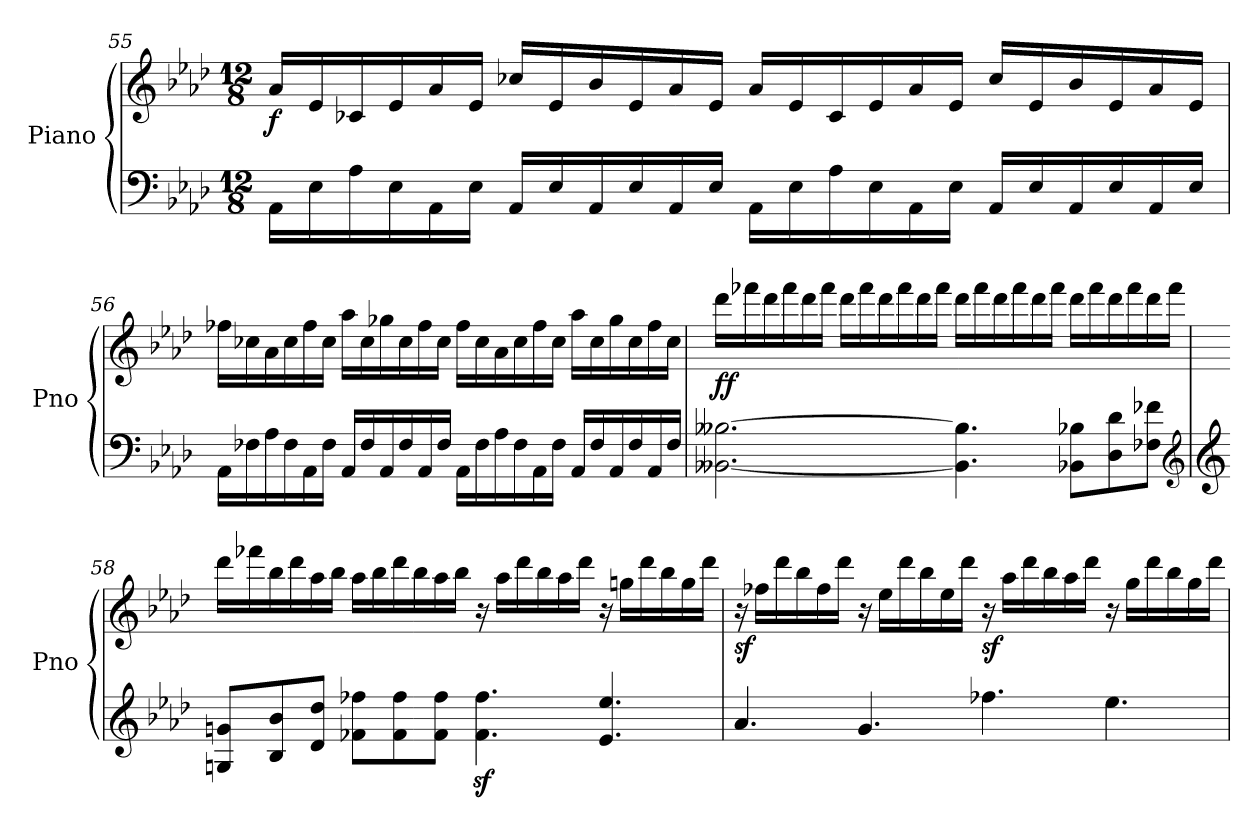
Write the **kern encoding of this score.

**kern	**kern	**dynam
*part1	*part1	*part1
*staff2	*staff1	*staff1/2
*I"Piano	*	*
*I'Pno	*	*
*clefF4	*clefG2	*
*k[b-e-a-d-]	*k[b-e-a-d-]	*
*A-:	*A-:	*
*M12/8	*M12/8	*
=55	=55	=55
!	!	!LO:DY:b
16AA-\LL	16a-/LL	f
16E-\	16e-/	.
16A-\	16c-X/	.
16E-\	16e-/	.
16AA-\	16a-/	.
16E-\JJ	16e-/JJ	.
16AA-/LL	16cc-X/LL	.
16E-/	16e-/	.
16AA-/	16b-/	.
16E-/	16e-/	.
16AA-/	16a-/	.
16E-/JJ	16e-/JJ	.
16AA-\LL	16a-/LL	.
16E-\	16e-/	.
16A-\	16c-/	.
16E-\	16e-/	.
16AA-\	16a-/	.
16E-\JJ	16e-/JJ	.
16AA-/LL	16cc-/LL	.
16E-/	16e-/	.
16AA-/	16b-/	.
16E-/	16e-/	.
16AA-/	16a-/	.
16E-/JJ	16e-/JJ	.
!!LO:LB:g=z
=56	=56	=56
16AA-\LL	16ff-X\LL	.
16F-X\	16cc-X\	.
16A-\	16a-\	.
16F-\	16cc-\	.
16AA-\	16ff-\	.
16F-\JJ	16cc-\JJ	.
16AA-/LL	16aa-\LL	.
16F-/	16cc-\	.
16AA-/	16gg-X\	.
16F-/	16cc-\	.
16AA-/	16ff-\	.
16F-/JJ	16cc-\JJ	.
16AA-\LL	16ff-\LL	.
16F-\	16cc-\	.
16A-\	16a-\	.
16F-\	16cc-\	.
16AA-\	16ff-\	.
16F-\JJ	16cc-\JJ	.
16AA-/LL	16aa-\LL	.
16F-/	16cc-\	.
16AA-/	16gg-\	.
16F-/	16cc-\	.
16AA-/	16ff-\	.
16F-/JJ	16cc-\JJ	.
=57	=57	=57
!	!	!LO:DY:b
[2.BB--X\ [2.B--X\	16ddd-\LL	ff
.	16fff-X\	.
.	16ddd-\	.
.	16fff-\	.
.	16ddd-\	.
.	16fff-\JJ	.
.	16ddd-\LL	.
.	16fff-\	.
.	16ddd-\	.
.	16fff-\	.
.	16ddd-\	.
.	16fff-\JJ	.
4.BB--\] 4.B--\]	16ddd-\LL	.
.	16fff-\	.
.	16ddd-\	.
.	16fff-\	.
.	16ddd-\	.
.	16fff-\JJ	.
8BB-X\ 8B-X\L	16ddd-\LL	.
.	16fff-\	.
8D-\ 8d-\	16ddd-\	.
.	16fff-\	.
8F-X\ 8f-X\J	16ddd-\	.
.	16fff-\JJ	.
*clefG2	*	*
!!LO:LB:g=z
=58	=58	=58
*clefG2	*	*
8Gn/ 8gn/L	16ddd-\LL	.
.	16fff-X\	.
8B-/ 8b-/	16bb-\	.
.	16ddd-\	.
8d-/ 8dd-/J	16aa-\	.
.	16bb-\JJ	.
8f-X\ 8ff-X\L	16aa-\LL	.
.	16bb-\	.
8f-\ 8ff-\	16ddd-\	.
.	16bb-\	.
8f-\ 8ff-\J	16aa-\	.
.	16bb-\JJ	.
4.f-\z< 4.ff-\z<	16r	.
.	16aa-\LL	.
.	16ddd-\	.
.	16bb-\	.
.	16aa-\	.
.	16ddd-\JJ	.
4.e-/ 4.ee-/	16r	.
.	16ggn\LL	.
.	16ddd-\	.
.	16bb-\	.
.	16gg\	.
.	16ddd-\JJ	.
=59	=59	=59
!	!	!LO:DY:b
4.a-/	16r	sf
.	16ff-X\LL	.
.	16ddd-\	.
.	16bb-\	.
.	16ff-\	.
.	16ddd-\JJ	.
4.g/	16r	.
.	16ee-\LL	.
.	16ddd-\	.
.	16bb-\	.
.	16ee-\	.
.	16ddd-\JJ	.
!	!	!LO:DY:b
4.ff-X\	16r	sf
.	16aa-\LL	.
.	16ddd-\	.
.	16bb-\	.
.	16aa-\	.
.	16ddd-\JJ	.
4.ee-\	16r	.
.	16gg\LL	.
.	16ddd-\	.
.	16bb-\	.
.	16gg\	.
.	16ddd-\JJ	.
=	=	=
*-	*-	*-
